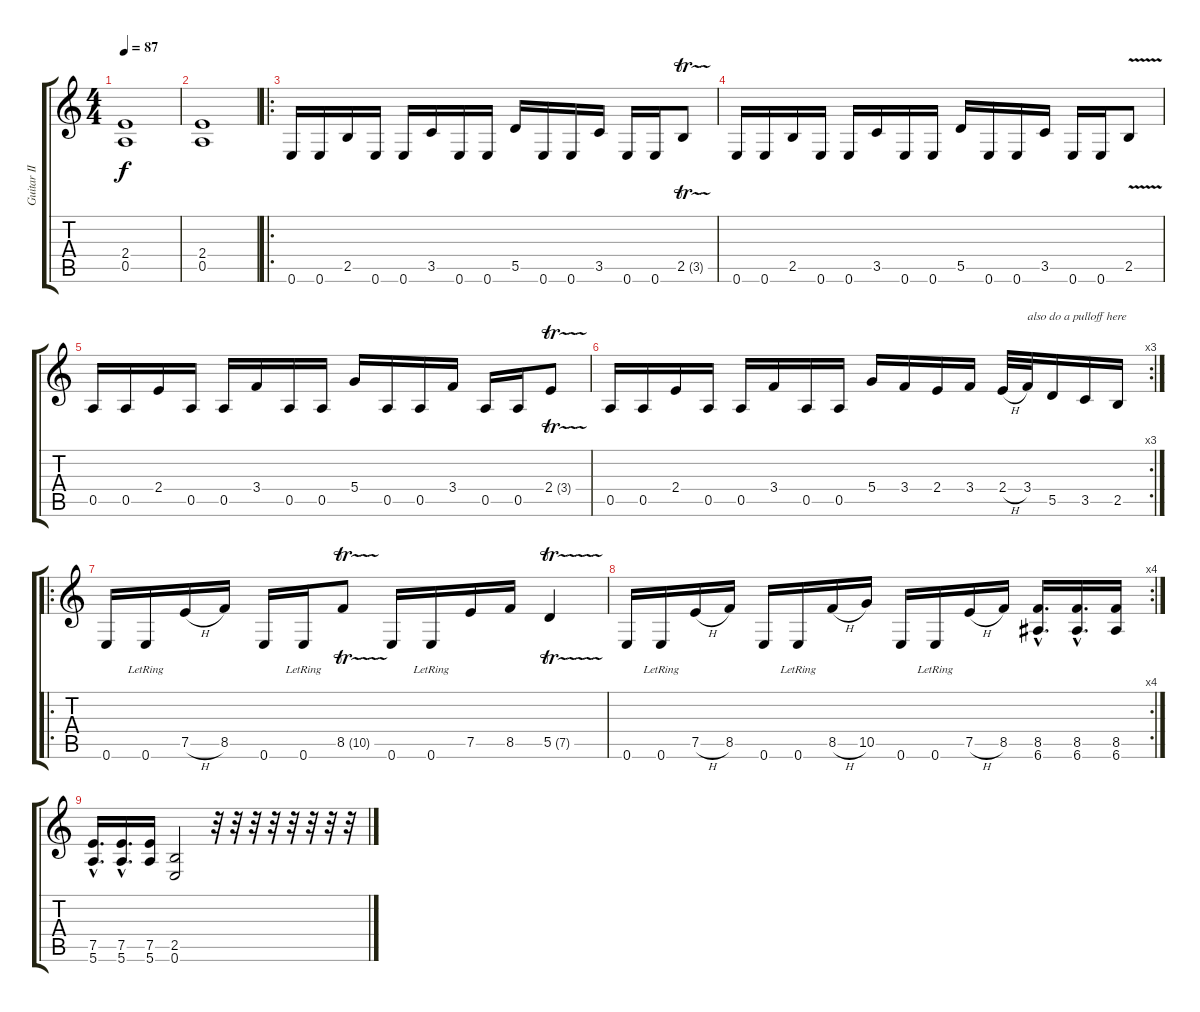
\track ("Guitar II" "Guitar II") {instrument distortionguitar}
\staff {score tabs}
\tuning (E4 B3 G3 D3 A2 E2) {hide}
\ts (4 4)
\tempo 87
\clef g2
\ks c
(2.4 0.5).1{dy f} |
(2.4 0.5).1 |
\ro
0.6.16 0.6.16 2.5.16 0.6.16 0.6.16 3.5.16 0.6.16 0.6.16 5.5.16 0.6.16 0.6.16 3.5.16 0.6.16 0.6.16 2.5{tr (3 32)}.8 |
0.6.16 0.6.16 2.5.16 0.6.16 0.6.16 3.5.16 0.6.16 0.6.16 5.5.16 0.6.16 0.6.16 3.5.16 0.6.16 0.6.16 2.5{v}.8 |
0.5.16 0.5.16 2.4.16 0.5.16 0.5.16 3.4.16 0.5.16 0.5.16 5.4.16 0.5.16 0.5.16 3.4.16 0.5.16 0.5.16 2.4{tr (3 32)}.8 |
\rc 3
0.5.16 0.5.16 2.4.16 0.5.16 0.5.16 3.4.16 0.5.16 0.5.16 5.4.16 3.4.16 2.4.16 3.4.16 2.4{h}.32 3.4.32{txt "also do a pulloff here"} 5.5.16 3.5.16 2.5.16 |
\ro
0.6.16 0.6{lr}.16 7.5{h}.16 8.5.16 0.6.16 0.6{lr}.16 8.5{tr (10 32)}.8 0.6.16 0.6{lr}.16 7.5.16 8.5.16 5.5{tr (7 32)}.4 |
\rc 4
0.6.16 0.6{lr}.16 7.5{h}.16 8.5.16 0.6.16 0.6{lr}.16 8.5{h}.16 10.5.16 0.6.16 0.6{lr}.16 7.5{h}.16 8.5.16 (8.5{hac} 6.6{hac}).16{d} (8.5{hac} 6.6{hac}).16{d} (8.5 6.6).16 |
(7.5{hac} 5.6{hac}).16{d} (7.5{hac} 5.6{hac}).16{d} (7.5 5.6).16 (2.5 0.6).2 r.32 r.32 r.32 r.32 r.32 r.32 r.32 r.32
